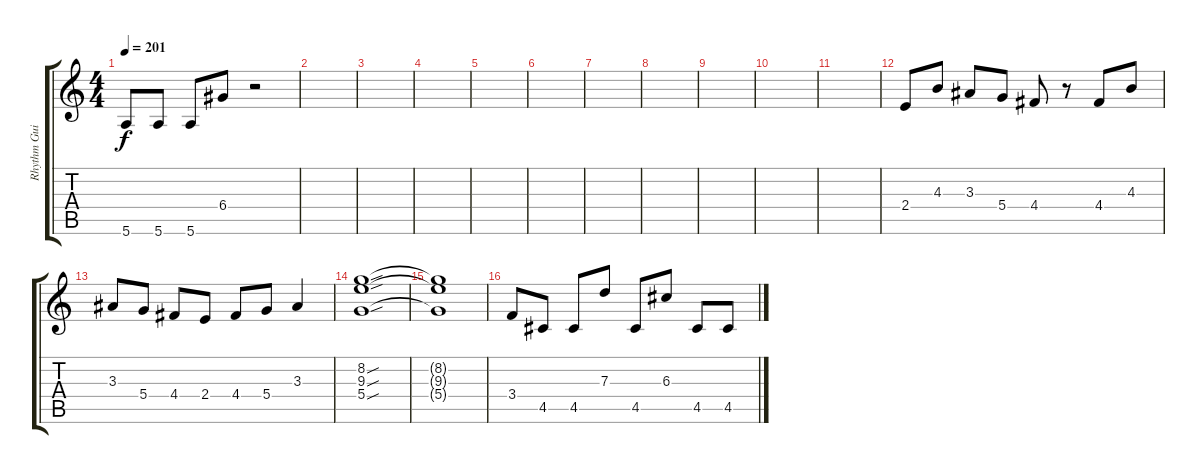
\track ("Rhythm Guitar" "Rhythm Gui") {instrument distortionguitar}
\staff {score tabs}
\tuning (E4 B3 G3 D3 A2 E2) {hide}
\ts (4 4)
\tempo 201
\clef g2
\ks c
5.6.8{dy f} 5.6.8 5.6.8 6.4.8 r.2 |
|
|
|
|
|
|
|
|
|
|
2.4.8 4.3.8 3.3.8 5.4.8 4.4.8 r.8 4.4.8 4.3.8 |
3.3.8 5.4.8 4.4.8 2.4.8 4.4.8 5.4.8 3.3.4 |
(8.2{sou} 9.3{sou} 5.4{sou}).1{volume 0} |
(8.2{t} 9.3{t} 5.4{t}).1 |
3.4.8{volume 11} 4.5.8 4.5.8 7.3.8 4.5.8 6.3.8 4.5.8 4.5.8
